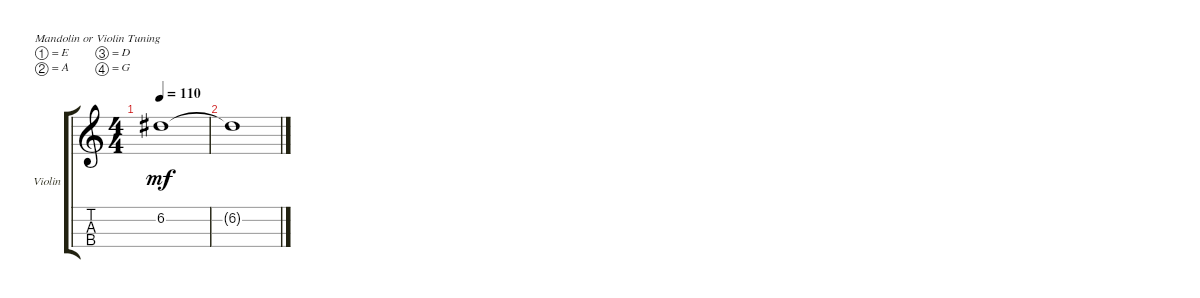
\defaultSystemsLayout 4
\bracketExtendMode groupsimilarinstruments
\firstSystemTrackNameOrientation horizontal
\otherSystemsTrackNameOrientation horizontal
\track ("Violin" "Violin") {instrument violin}
\staff {score tabs}
\tuning (E5 A4 D4 G3)
\ts (4 4)
\tempo 110
\clef g2
\scale
0.333333
\ks c
6.2.1{dy mf} |
6.2{t}.1
